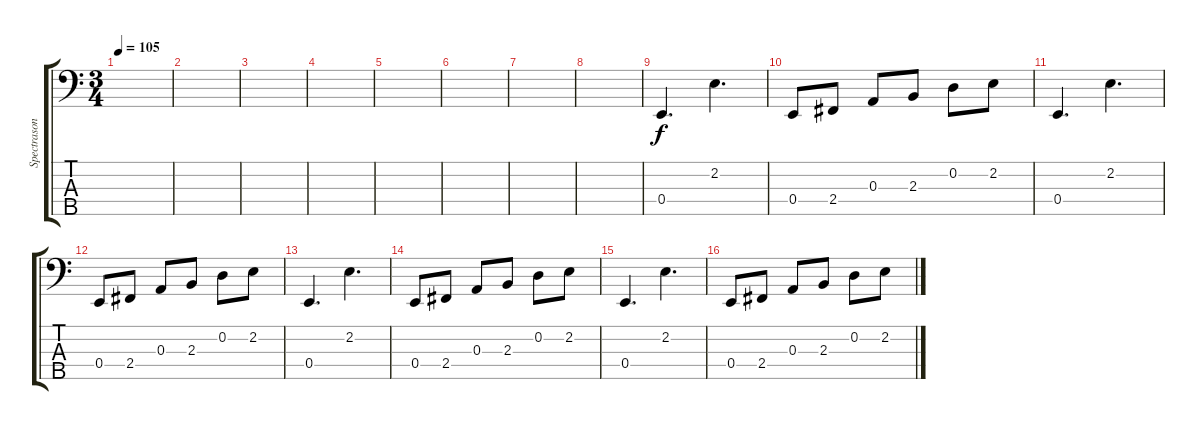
\track ("Spectrasonics Omnisphere" "Spectrason") {instrument fretlessbass}
\staff {score tabs}
\tuning (G2 D2 A1 E1 B0) {hide}
\ts (3 4)
\tempo 105
\clef f4
\ks c
|
|
|
|
|
|
|
|
0.4.4{d} 2.2.4{d} |
0.4.8 2.4.8 0.3.8 2.3.8 0.2.8 2.2.8 |
0.4.4{d} 2.2.4{d} |
0.4.8 2.4.8 0.3.8 2.3.8 0.2.8 2.2.8 |
0.4.4{d} 2.2.4{d} |
0.4.8 2.4.8 0.3.8 2.3.8 0.2.8 2.2.8 |
0.4.4{d} 2.2.4{d} |
0.4.8 2.4.8 0.3.8 2.3.8 0.2.8 2.2.8
